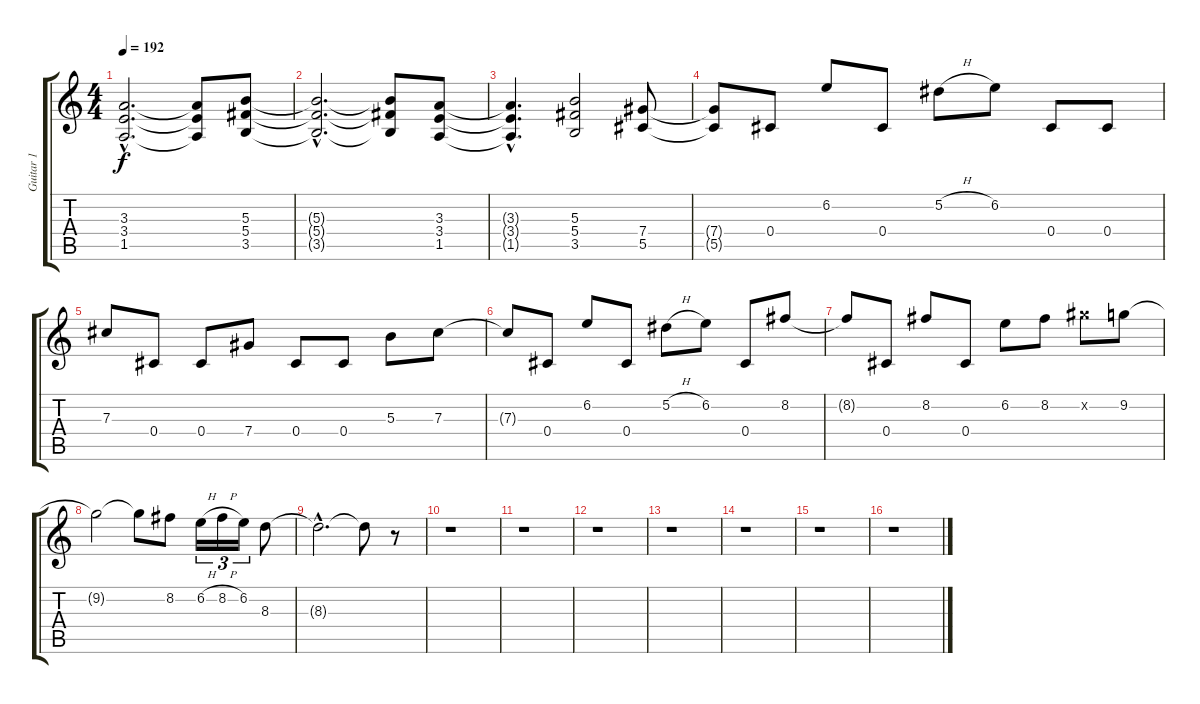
\track ("Guitar 1" "Guitar 1") {instrument overdrivenguitar}
\staff {score tabs}
\tuning (Eb4 Bb3 Gb3 Db3 Ab2 Eb2) {hide}
\ts (4 4)
\tempo 192
\clef g2
\ks c
(3.3{hac t} 3.4{hac t} 1.5{hac t}).2{d dy f} (3.3{t} 3.4{t} 1.5{t}).8 (5.3 5.4 3.5).8 |
(5.3{hac t} 5.4{hac t} 3.5{hac t}).2{d} (5.3{t} 5.4{t} 3.5{t}).8 (3.3 3.4 1.5).8 |
(3.3{hac t} 3.4{hac t} 1.5{hac t}).4{d} (5.3 5.4 3.5).2 (7.4 5.5).8 |
(7.4{t} 5.5{t}).8 0.4.8 6.2.8 0.4.8 5.2{h}.8 6.2.8 0.4.8 0.4.8 |
7.3.8 0.4.8 0.4.8 7.4.8 0.4.8 0.4.8 5.3.8 7.3.8 |
7.3{t}.8 0.4.8 6.2.8 0.4.8 5.2{h}.8 6.2.8 0.4.8 8.2.8 |
8.2{t}.8 0.4.8 8.2.8 0.4.8 6.2.8 8.2.8 10.2{x}.8 9.2.8 |
9.2{t}.2 9.2{t}.8 8.2.8 6.2{h}.16{tu (3 2)} 8.2{h}.16{tu (3 2)} 6.2.16{tu (3 2)} 8.3.8 |
8.3{hac t}.2{d} 8.3{t}.8 r.8 |
r.1 |
r.1 |
r.1 |
r.1 |
r.1 |
r.1 |
r.1
